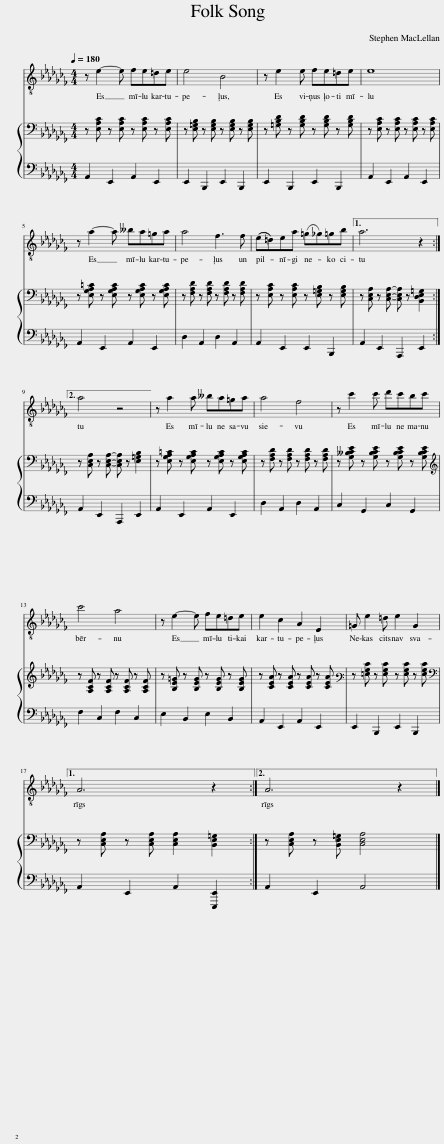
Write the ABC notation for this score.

X:1
%%score 1 { 2 | 3 }
L:1/8
Q:1/4=180
M:4/4
I:linebreak $
K:Cb
V:1 treble-8
V:2 bass
V:3 bass
V:1
 z e2- e fe=de | e4 B4 | z e2 e fe=de | e8 |$ z a2- a __ba=ga | %5
 a4 f3 f | ((e=d))ea (=g_g)=gb |1 a6 z2 :|2$ a4 z4 || z a2 a __ba=ga | %10
 a4 f4 | z c'2 c' d'c'bc' |$ c'4 a4 | z e2- e fe=de | e2 c2 A2 E2 | %15
 =G e2 =d e2 G2 |1$ A6 z2 :|2 A6 z2 |] %18
V:2
 z [E,A,C] z [E,A,C] z [E,A,C] z [E,A,C] | z [E,=G,B,] z [E,G,B,] z [E,G,B,] z [E,G,B,] | z [=G,B,D] z [G,B,D] z [G,B,D] z [G,B,D] | z [E,A,C] z [E,A,C] z [E,A,C] z [E,A,C] |$ z [E,G,A,=C] z [E,G,A,C] z [E,G,A,C] z [E,G,A,C] | %5
 z [F,A,D] z [F,A,D] z [F,A,D] z [F,A,D] | z [E,A,C] z [E,A,C] z [E,=G,B,] z [E,G,B,] |1 z [C,E,A,] z [C,E,A,]- [C,E,A,] z [B,,D,E,=G,]2 :|2$ z [C,E,A,] z [C,E,A,]- [C,E,A,] z [E,=G,B,]2 || z [E,G,A,=C] z [E,G,A,C] z [E,G,A,C] z [E,G,A,C] | %10
 z [F,A,D] z [F,A,D] z [F,A,D] z [F,A,D] | z [G,__B,CE] z [G,B,CE] z [G,B,CE] z [G,B,CE] |$[K:treble] z [A,CF] z [A,CF] z [A,CF] z [A,CF] | z [B,E=G] z [B,EG] z [B,EG] z [B,EG] | z [CEA] z [CEA] z [CEA] z [CEA] | %15
[K:bass3] z [=G,B,E] z [G,B,E] z [G,B,E] z [G,B,E] |1$[K:bass] z [C,E,A,] z [C,E,A,] [C,E,A,]2 [B,,E,=G,]2 :|2 z [C,E,A,] z [B,,E,=G,] [C,E,A,]4 |] %18
V:3
 A,,2 E,,2 A,,2 E,,2 | E,,2 B,,,2 E,,2 B,,,2 | E,,2 B,,,2 E,,2 B,,,2 | A,,2 E,,2 A,,2 E,,2 |$ A,,2 E,,2 A,,2 E,,2 | %5
 D,2 A,,2 D,2 A,,2 | A,,2 E,,2 E,,2 B,,,2 |1 A,,2 E,,2 A,,,2 E,,2 :|2$ A,,2 E,,2 A,,,2 E,,2 || A,,2 E,,2 A,,2 E,,2 | %10
 D,2 A,,2 D,2 A,,2 | C,2 G,,2 C,2 G,,2 |$ F,2 C,2 F,2 C,2 | E,2 B,,2 E,2 B,,2 | A,,2 E,,2 A,,2 E,,2 | %15
 E,,2 B,,,2 E,,2 B,,,2 |1$ A,,2 E,,2 A,,2 [E,,,E,,]2 :|2 A,,2 E,,2 A,,4 |] %18
